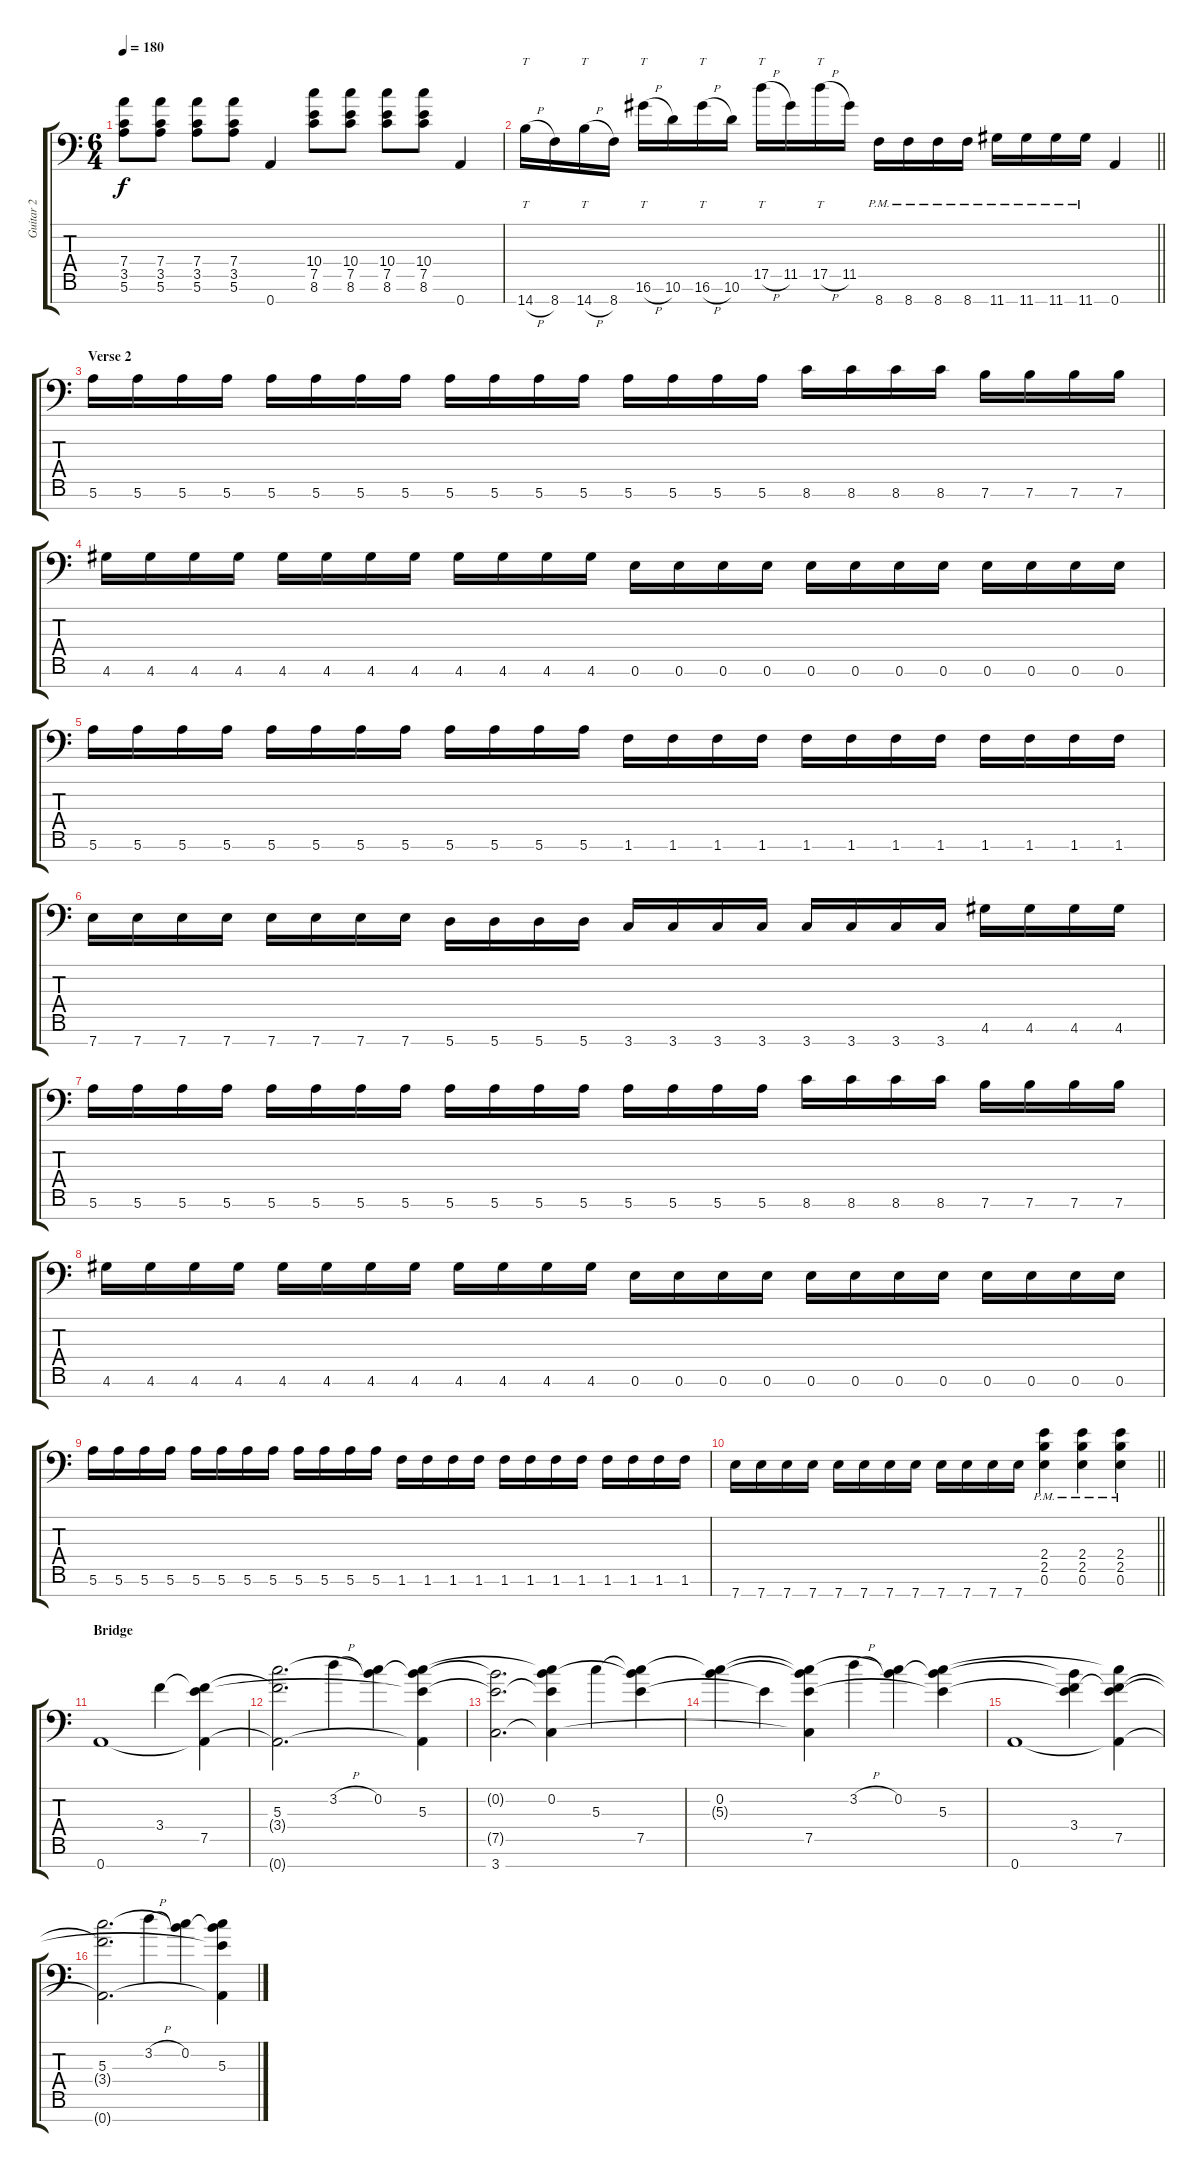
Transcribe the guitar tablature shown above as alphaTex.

\track ("Guitar 2" "Guitar 2") {instrument distortionguitar}
\staff {score tabs}
\tuning (E4 B3 G3 D3 A2 E2 A1) {hide}
\ts (6 4)
\tempo 180
\clef f4
\ks c
(7.4 3.5 5.6).8{dy f} (7.4 3.5 5.6).8 (7.4 3.5 5.6).8 (7.4 3.5 5.6).8 0.7.4 (10.4 7.5 8.6).8 (10.4 7.5 8.6).8 (10.4 7.5 8.6).8 (10.4 7.5 8.6).8 0.7.4 |
\barLineRight lightlight
14.7{h}.16{tt} 8.7.16 14.7{h}.16{tt} 8.7.16 16.6{h}.16{tt} 10.6.16 16.6{h}.16{tt} 10.6.16 17.5{h}.16{tt} 11.5.16 17.5{h}.16{tt} 11.5.16 8.7{pm}.16 8.7{pm}.16 8.7{pm}.16 8.7{pm}.16 11.7{pm}.16 11.7{pm}.16 11.7{pm}.16 11.7{pm}.16 0.7.4 |
\section ("" "Verse 2")
5.6.16 5.6.16 5.6.16 5.6.16 5.6.16 5.6.16 5.6.16 5.6.16 5.6.16 5.6.16 5.6.16 5.6.16 5.6.16 5.6.16 5.6.16 5.6.16 8.6.16 8.6.16 8.6.16 8.6.16 7.6.16 7.6.16 7.6.16 7.6.16 |
4.6.16 4.6.16 4.6.16 4.6.16 4.6.16 4.6.16 4.6.16 4.6.16 4.6.16 4.6.16 4.6.16 4.6.16 0.6.16 0.6.16 0.6.16 0.6.16 0.6.16 0.6.16 0.6.16 0.6.16 0.6.16 0.6.16 0.6.16 0.6.16 |
5.6.16 5.6.16 5.6.16 5.6.16 5.6.16 5.6.16 5.6.16 5.6.16 5.6.16 5.6.16 5.6.16 5.6.16 1.6.16 1.6.16 1.6.16 1.6.16 1.6.16 1.6.16 1.6.16 1.6.16 1.6.16 1.6.16 1.6.16 1.6.16 |
7.7.16 7.7.16 7.7.16 7.7.16 7.7.16 7.7.16 7.7.16 7.7.16 5.7.16 5.7.16 5.7.16 5.7.16 3.7.16 3.7.16 3.7.16 3.7.16 3.7.16 3.7.16 3.7.16 3.7.16 4.6.16 4.6.16 4.6.16 4.6.16 |
5.6.16 5.6.16 5.6.16 5.6.16 5.6.16 5.6.16 5.6.16 5.6.16 5.6.16 5.6.16 5.6.16 5.6.16 5.6.16 5.6.16 5.6.16 5.6.16 8.6.16 8.6.16 8.6.16 8.6.16 7.6.16 7.6.16 7.6.16 7.6.16 |
4.6.16 4.6.16 4.6.16 4.6.16 4.6.16 4.6.16 4.6.16 4.6.16 4.6.16 4.6.16 4.6.16 4.6.16 0.6.16 0.6.16 0.6.16 0.6.16 0.6.16 0.6.16 0.6.16 0.6.16 0.6.16 0.6.16 0.6.16 0.6.16 |
5.6.16 5.6.16 5.6.16 5.6.16 5.6.16 5.6.16 5.6.16 5.6.16 5.6.16 5.6.16 5.6.16 5.6.16 1.6.16 1.6.16 1.6.16 1.6.16 1.6.16 1.6.16 1.6.16 1.6.16 1.6.16 1.6.16 1.6.16 1.6.16 |
\barLineRight lightlight
7.7.16 7.7.16 7.7.16 7.7.16 7.7.16 7.7.16 7.7.16 7.7.16 7.7.16 7.7.16 7.7.16 7.7.16 (2.4{pm} 2.5{pm} 0.6{pm}).4 (2.4{pm} 2.5{pm} 0.6{pm}).4 (2.4{pm} 2.5{pm} 0.6{pm}).4 |
\section ("" "Bridge")
0.7.1{balance 8} 3.4.4 (3.4{t} 7.5 0.7{t}).4 |
(5.3 3.4{t} 0.7{t}).2{d} 3.2{h}.4 (0.2 5.3{t}).4 (0.2{t} 5.3 7.5{t} 0.7{t}).4 |
(0.2{t} 7.5{t} 3.7).2{d} (0.2 5.3{t} 7.5{t} 3.7{t}).4 5.3.4 (0.2{t} 5.3{t} 7.5).4 |
(0.2 5.3{t}).4 7.5{t}.4 (0.2{t} 5.3{t} 7.5 3.7{t}).4 3.2{h}.4 (0.2 5.3{t}).4 (0.2{t} 5.3 7.5{t}).4 |
0.7.1 (0.2{t} 3.4 7.5{t}).4 (5.3{t} 3.4{t} 7.5 0.7{t}).4 |
(5.3 3.4{t} 0.7{t}).2{d} 3.2{h}.4 (0.2 5.3{t}).4 (0.2{t} 5.3 7.5{t} 0.7{t}).4
